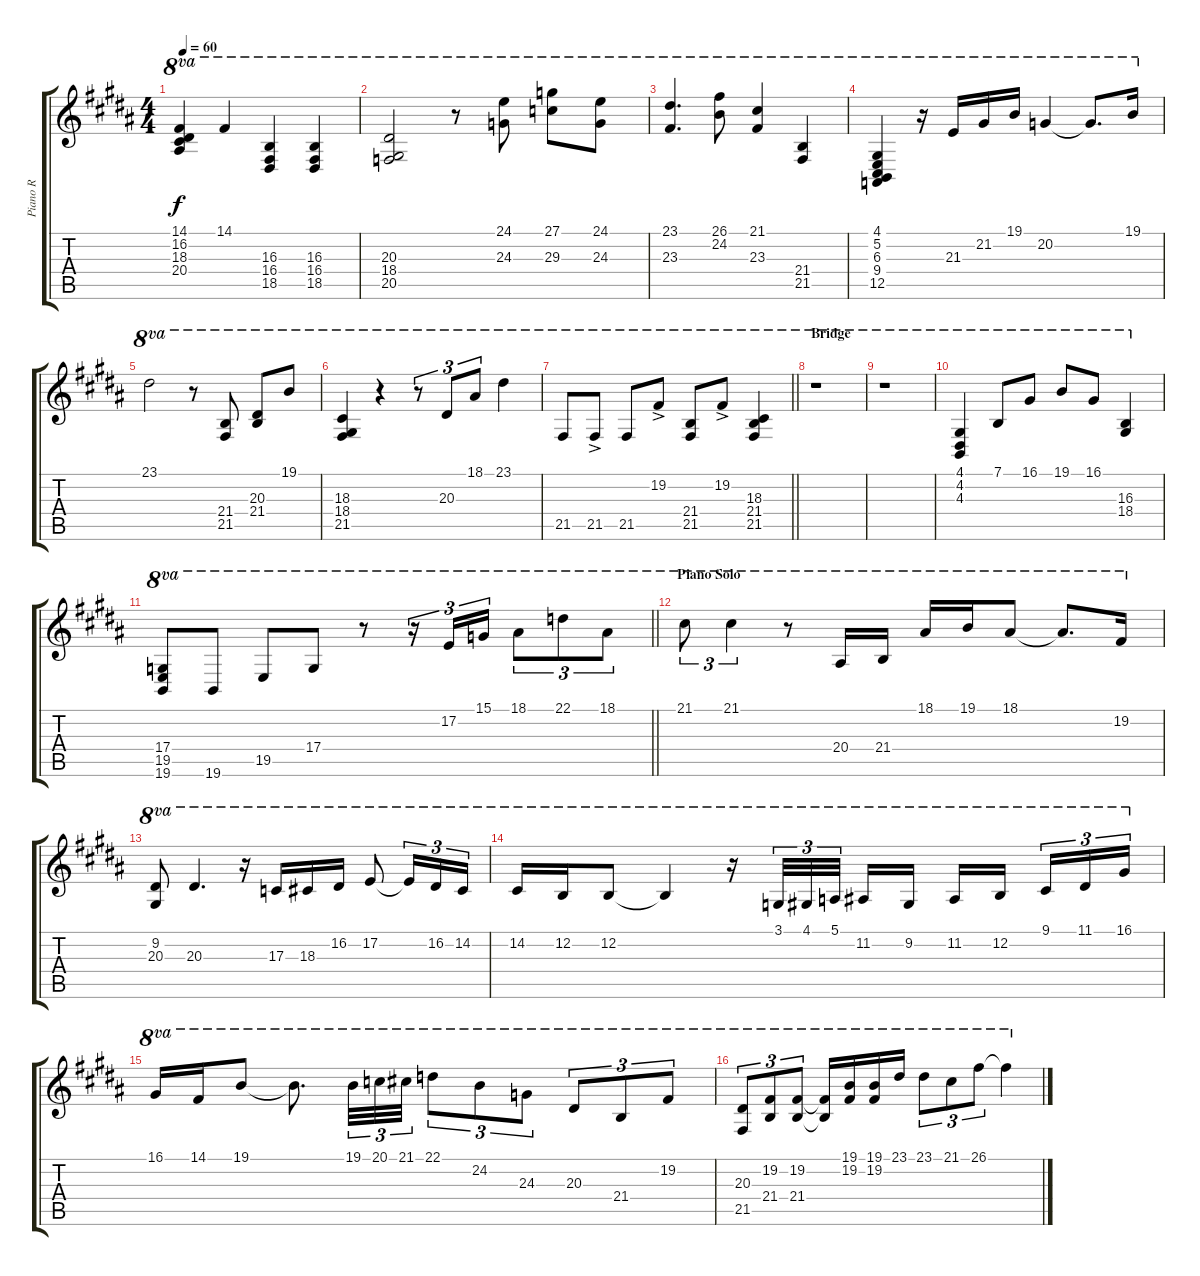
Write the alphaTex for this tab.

\track ("Piano R" "Piano R") {instrument acousticgrandpiano}
\staff {score tabs}
\tuning (E4 B3 G3 D3 A2 E2) {hide}
\ts (4 4)
\tempo 60
\clef g2
\ks g#minor
(14.1 16.2 18.3 20.4).4{ot 8va dy f} 14.1.4{ot 8va} (16.3 16.4 18.5).4{ot 8va} (16.3 16.4 18.5).4{ot 8va} |
(20.3 18.4 20.5).2{ot 8va} r.8{ot 8va} (24.1 24.3).8{ot 8va} (27.1 29.3).8{ot 8va} (24.1 24.3).8{ot 8va} |
(23.1 23.3).4{d ot 8va} (26.1 24.2).8{ot 8va} (21.1 23.3).4{ot 8va} (21.4 21.5).4{ot 8va} |
(4.1 5.2 6.3 9.4 12.5).4{ot 8va} r.16{ot 8va} 21.3.16{ot 8va} 21.2.16{ot 8va} 19.1.16{ot 8va} 20.2.4{ot 8va} 20.2{t}.8{d ot 8va} 19.1.16{ot 8va} |
23.1.2{ot 8va} r.8{ot 8va} (21.4 21.5).8{ot 8va} (20.3 21.4).8{ot 8va} 19.1.8{ot 8va} |
(18.3 18.4 21.5).4{ot 8va} r.4{ot 8va} r.8{tu (3 2) ot 8va} 20.3.8{tu (3 2) ot 8va} 18.1.8{tu (3 2) ot 8va} 23.1.4{ot 8va} |
\barLineRight lightlight
21.5.8{ot 8va} 21.5{ac}.8{ot 8va} 21.5.8{ot 8va} 19.2{ac}.8{ot 8va} (21.4 21.5).8{ot 8va} 19.2{ac}.8{ot 8va} (18.3 21.4 21.5).4{ot 8va} |
\section ("" "Bridge")
r.1{ot 8va} |
r.1{ot 8va} |
(4.1 4.2 4.3).4{ot 8va} 7.1.8{ot 8va} 16.1.8{ot 8va} 19.1.8{ot 8va} 16.1.8{ot 8va} (16.3 18.4).4{ot 8va} |
\barLineRight lightlight
(17.4 19.5 19.6).8{ot 8va} 19.6.8{ot 8va} 19.5.8{ot 8va} 17.4.8{ot 8va} r.8{ot 8va} r.16{tu (3 2) ot 8va} 17.2.16{tu (3 2) ot 8va} 15.1.16{tu (3 2) ot 8va} 18.1.8{tu (3 2) ot 8va} 22.1.8{tu (3 2) ot 8va} 18.1.8{tu (3 2) ot 8va} |
\section ("" "Piano Solo")
21.1.8{tu (3 2) ot 8va} 21.1.4{tu (3 2) ot 8va} r.8{ot 8va} 20.4.16{ot 8va} 21.4.16{ot 8va} 18.1.16{ot 8va} 19.1.16{ot 8va} 18.1.8{ot 8va} 18.1{t}.8{d ot 8va} 19.2.16{ot 8va} |
(9.2 20.3).8{ot 8va} 20.3.4{d ot 8va} r.16{ot 8va} 17.3.16{ot 8va} 18.3.16{ot 8va} 16.2.16{ot 8va} 17.2.8{ot 8va} 17.2{t}.16{tu (3 2) ot 8va} 16.2.16{tu (3 2) ot 8va} 14.2.16{tu (3 2) ot 8va} |
14.2.16{ot 8va} 12.2.16{ot 8va} 12.2.8{ot 8va} 12.2{t}.4{ot 8va} r.16{ot 8va} 3.1.32{tu (3 2) ot 8va} 4.1.32{tu (3 2) ot 8va} 5.1.32{tu (3 2) ot 8va beam splitsecondary} 11.2.16{ot 8va} 9.2.16{ot 8va} 11.2.16{ot 8va} 12.2.16{ot 8va beam splitsecondary} 9.1.16{tu (3 2) ot 8va} 11.1.16{tu (3 2) ot 8va} 16.1.16{tu (3 2) ot 8va} |
16.1.16{ot 8va} 14.1.16{ot 8va} 19.1.8{ot 8va} 19.1{t}.8{d ot 8va} 19.1.32{tu (3 2) ot 8va} 20.1.32{tu (3 2) ot 8va} 21.1.32{tu (3 2) ot 8va} 22.1.8{tu (3 2) ot 8va} 24.2.8{tu (3 2) ot 8va} 24.3.8{tu (3 2) ot 8va} 20.3.8{tu (3 2) ot 8va} 21.4.8{tu (3 2) ot 8va} 19.2.8{tu (3 2) ot 8va} |
(20.3 21.5).8{tu (3 2) ot 8va} (19.2 21.4).8{tu (3 2) ot 8va} (19.2 21.4).8{tu (3 2) ot 8va} (19.2{t} 21.4{t}).16{ot 8va} (19.1 19.2).16{ot 8va} (19.1 19.2).16{ot 8va} 23.1.16{ot 8va} 23.1.8{tu (3 2) ot 8va} 21.1.8{tu (3 2) ot 8va} 26.1.8{tu (3 2) ot 8va} 26.1{t}.4{ot 8va}
